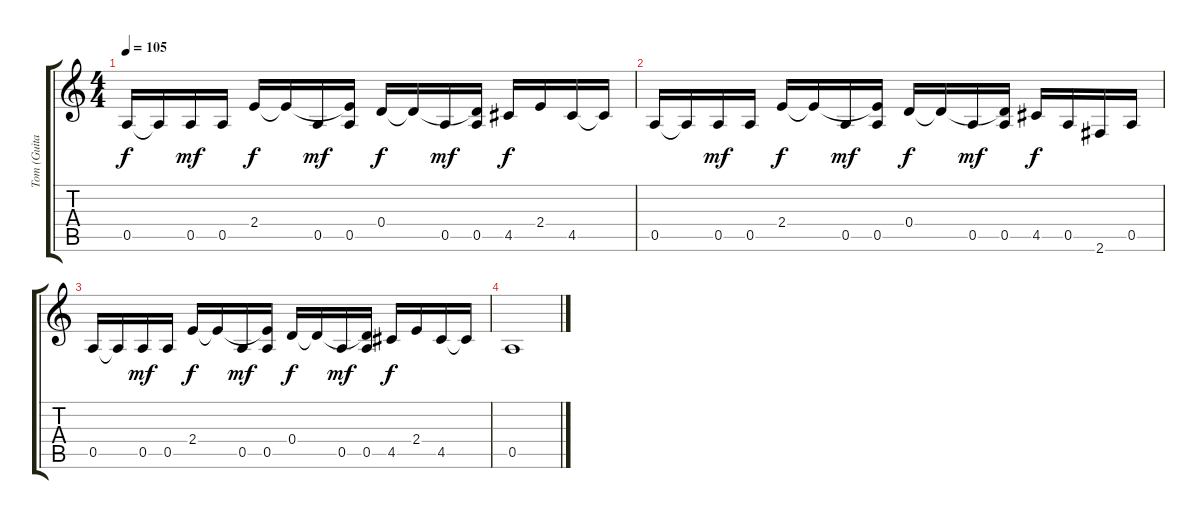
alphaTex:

\track ("Tom (Guitar)" "Tom (Guita") {instrument distortionguitar}
\staff {score tabs}
\tuning (E4 B3 G3 D3 A2 E2) {hide}
\ts (4 4)
\tempo 105
\clef g2
\ks c
0.5.16{dy f} 0.5{t}.16 0.5.16{dy mf} 0.5.16 2.4.16{dy f} 2.4{t}.16 0.5.16{dy mf} (2.4{t} 0.5).16 0.4.16{dy f} 0.4{t}.16 0.5.16{dy mf} (0.4{t} 0.5).16 4.5.16{dy f} 2.4.16 4.5.16 4.5{t}.16 |
0.5.16 0.5{t}.16 0.5.16{dy mf} 0.5.16 2.4.16{dy f} 2.4{t}.16 0.5.16{dy mf} (2.4{t} 0.5).16 0.4.16{dy f} 0.4{t}.16 0.5.16{dy mf} (0.4{t} 0.5).16 4.5.16{dy f} 0.5.16 2.6.16 0.5.16 |
0.5.16 0.5{t}.16 0.5.16{dy mf} 0.5.16 2.4.16{dy f} 2.4{t}.16 0.5.16{dy mf} (2.4{t} 0.5).16 0.4.16{dy f} 0.4{t}.16 0.5.16{dy mf} (0.4{t} 0.5).16 4.5.16{dy f} 2.4.16 4.5.16 4.5{t}.16 |
0.5.1
